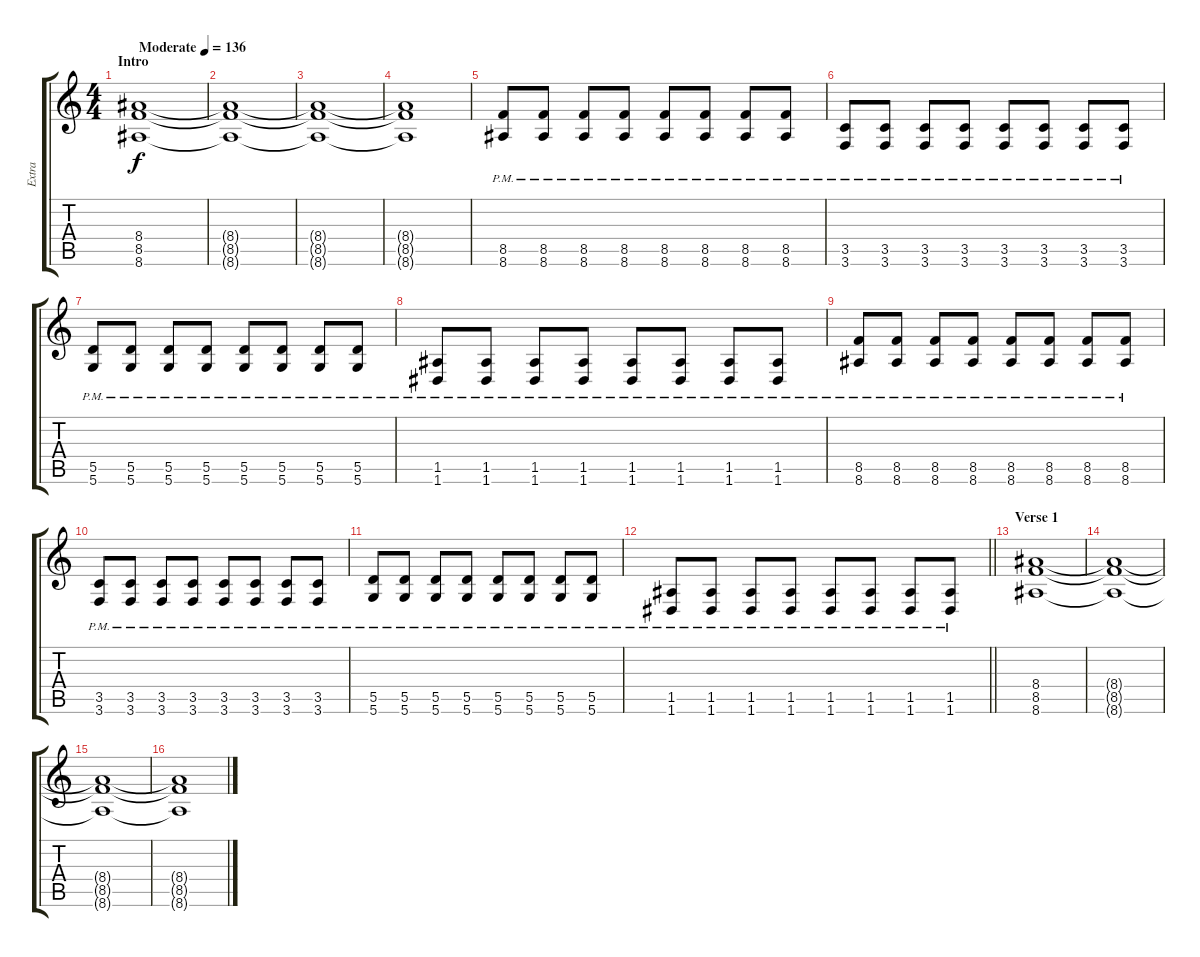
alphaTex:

\track ("Extra" "Extra") {instrument distortionguitar}
\staff {score tabs}
\tuning (E4 B3 G3 D3 A2 D2) {hide}
\ts (4 4)
\section ("" "Intro")
\tempo (136 "Moderate")
\clef g2
\ks c
(8.4 8.5 8.6).1{dy f instrument distortionguitar} |
(8.4{t} 8.5{t} 8.6{t}).1 |
(8.4{t} 8.5{t} 8.6{t}).1 |
(8.4{t} 8.5{t} 8.6{t}).1 |
(8.5{pm} 8.6{pm}).8 (8.5{pm} 8.6{pm}).8 (8.5{pm} 8.6{pm}).8 (8.5{pm} 8.6{pm}).8 (8.5{pm} 8.6{pm}).8 (8.5{pm} 8.6{pm}).8 (8.5{pm} 8.6{pm}).8 (8.5{pm} 8.6{pm}).8 |
(3.5{pm} 3.6{pm}).8 (3.5{pm} 3.6{pm}).8 (3.5{pm} 3.6{pm}).8 (3.5{pm} 3.6{pm}).8 (3.5{pm} 3.6{pm}).8 (3.5{pm} 3.6{pm}).8 (3.5{pm} 3.6{pm}).8 (3.5{pm} 3.6{pm}).8 |
(5.5{pm} 5.6{pm}).8 (5.5{pm} 5.6{pm}).8 (5.5{pm} 5.6{pm}).8 (5.5{pm} 5.6{pm}).8 (5.5{pm} 5.6{pm}).8 (5.5{pm} 5.6{pm}).8 (5.5{pm} 5.6{pm}).8 (5.5{pm} 5.6{pm}).8 |
(1.5{pm} 1.6{pm}).8 (1.5{pm} 1.6{pm}).8 (1.5{pm} 1.6{pm}).8 (1.5{pm} 1.6{pm}).8 (1.5{pm} 1.6{pm}).8 (1.5{pm} 1.6{pm}).8 (1.5{pm} 1.6{pm}).8 (1.5{pm} 1.6{pm}).8 |
(8.5{pm} 8.6{pm}).8 (8.5{pm} 8.6{pm}).8 (8.5{pm} 8.6{pm}).8 (8.5{pm} 8.6{pm}).8 (8.5{pm} 8.6{pm}).8 (8.5{pm} 8.6{pm}).8 (8.5{pm} 8.6{pm}).8 (8.5{pm} 8.6{pm}).8 |
(3.5{pm} 3.6{pm}).8 (3.5{pm} 3.6{pm}).8 (3.5{pm} 3.6{pm}).8 (3.5{pm} 3.6{pm}).8 (3.5{pm} 3.6{pm}).8 (3.5{pm} 3.6{pm}).8 (3.5{pm} 3.6{pm}).8 (3.5{pm} 3.6{pm}).8 |
(5.5{pm} 5.6{pm}).8 (5.5{pm} 5.6{pm}).8 (5.5{pm} 5.6{pm}).8 (5.5{pm} 5.6{pm}).8 (5.5{pm} 5.6{pm}).8 (5.5{pm} 5.6{pm}).8 (5.5{pm} 5.6{pm}).8 (5.5{pm} 5.6{pm}).8 |
\barLineRight lightlight
(1.5{pm} 1.6{pm}).8 (1.5{pm} 1.6{pm}).8 (1.5{pm} 1.6{pm}).8 (1.5{pm} 1.6{pm}).8 (1.5{pm} 1.6{pm}).8 (1.5{pm} 1.6{pm}).8 (1.5{pm} 1.6{pm}).8 (1.5{pm} 1.6{pm}).8 |
\section ("" "Verse 1")
(8.4 8.5 8.6).1 |
(8.4{t} 8.5{t} 8.6{t}).1 |
(8.4{t} 8.5{t} 8.6{t}).1 |
(8.4{t} 8.5{t} 8.6{t}).1
